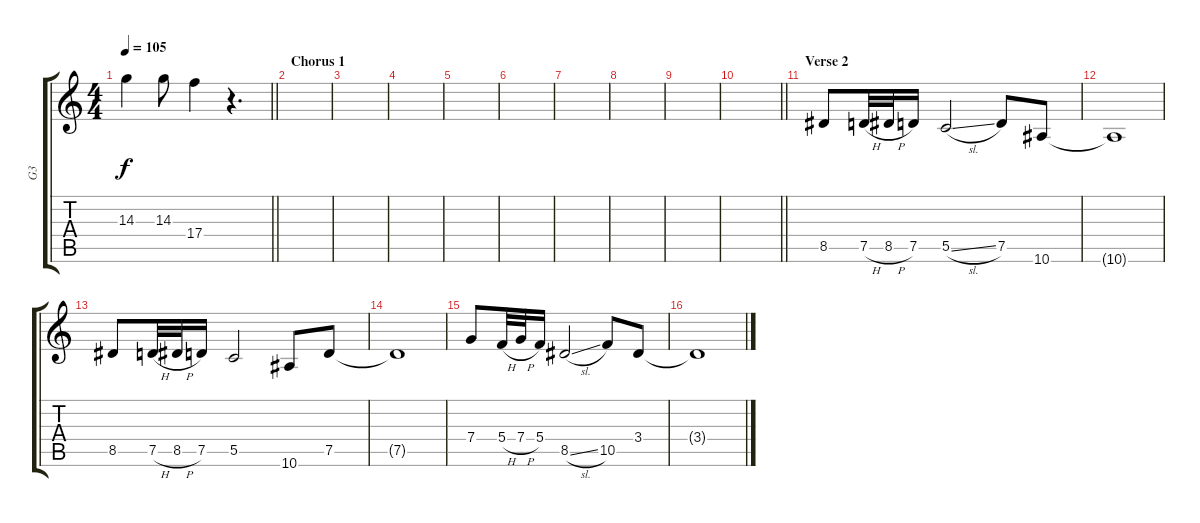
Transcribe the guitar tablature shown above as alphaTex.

\track ("G3" "G3") {instrument distortionguitar}
\staff {score tabs}
\tuning (D4 A3 F3 C3 G2 C2) {hide}
\ts (4 4)
\tempo 105
\clef g2
\barLineRight lightlight
\ks c
14.3{t}.4{dy f} 14.3.8 17.4.4 r.4{d} |
\section ("" "Chorus 1")
|
|
|
|
|
|
|
|
\barLineRight lightlight
|
\section ("" "Verse 2")
8.5.8 7.5{h}.32 8.5{h}.32 7.5.16 5.5{sl}.2 7.5.8 10.6.8 |
10.6{t}.1 |
8.5.8 7.5{h}.32 8.5{h}.32 7.5.16 5.5.2 10.6.8 7.5.8 |
7.5{t}.1 |
7.4.8 5.4{h}.32 7.4{h}.32 5.4.16 8.5{sl}.2 10.5.8 3.4.8 |
3.4{t}.1
